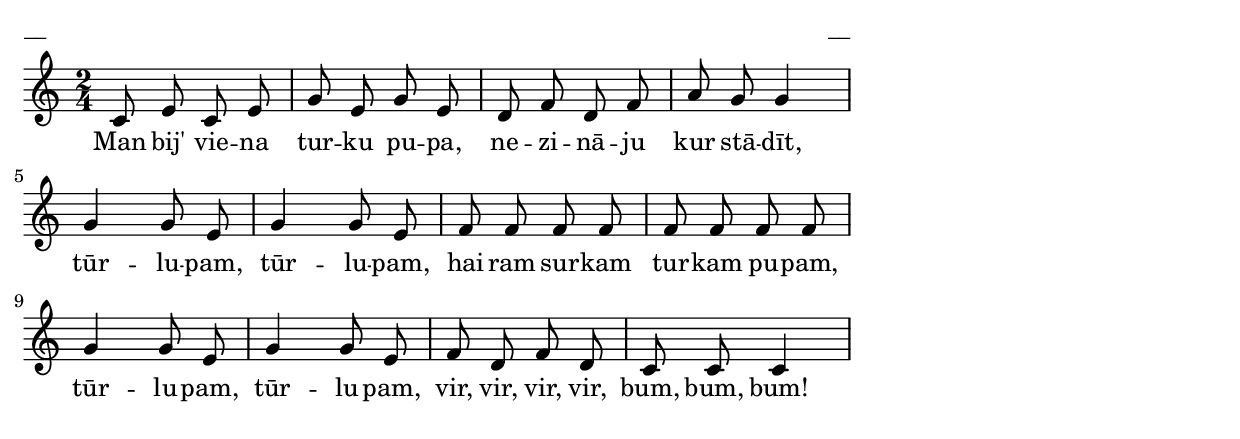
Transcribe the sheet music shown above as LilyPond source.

\version "2.13.16"
%\header {
%    title = "Man bij viena turku pupa",AA lapas
%}
\paper {
line-width = 14\cm
left-margin = 0.4\cm
between-system-padding = 0.1\cm
between-system-space = 0.1\cm
}
\layout {
indent = #0
ragged-last = ##f
}

voiceA = \relative c' {
\clef "treble"
\key c \major
\time 2/4
c8 e c e |
g8 e g e |
d8 f d f |
a8 g g4 |
g4 g8 e |
g4 g8 e |
f8 f f f |
f8 f f f |
g4 g8 e |
g4 g8 e |
f8 d f d |
c8 c c4 |
}


lyricA = \lyricmode {
Man bij' vie -- na tur -- ku pu -- pa, ne -- zi -- nā -- ju kur stā -- dīt,
tūr -- lu -- pam, tūr -- lu -- pam, hai -- ram sur -- kam tur -- kam pu -- pam,
tūr -- lu -- pam, tūr -- lu -- pam, vir, vir, vir, vir, bum, bum, bum!
} 

fullScore = <<
\new Staff {
<<
\new Voice = "voiceA" { \oneVoice \autoBeamOff \voiceA }
\lyricsto "voiceA" \new Lyrics \lyricA
>>
}
>>

\score {
\fullScore
\header { piece = "__" opus = "__" }
}
\markup { \with-color #(x11-color 'white) \sans \smaller "__" }
\score {
\unfoldRepeats
\fullScore
\midi {
\context { \Staff \remove "Staff_performer" }
\context { \Voice \consists "Staff_performer" }
}
}


